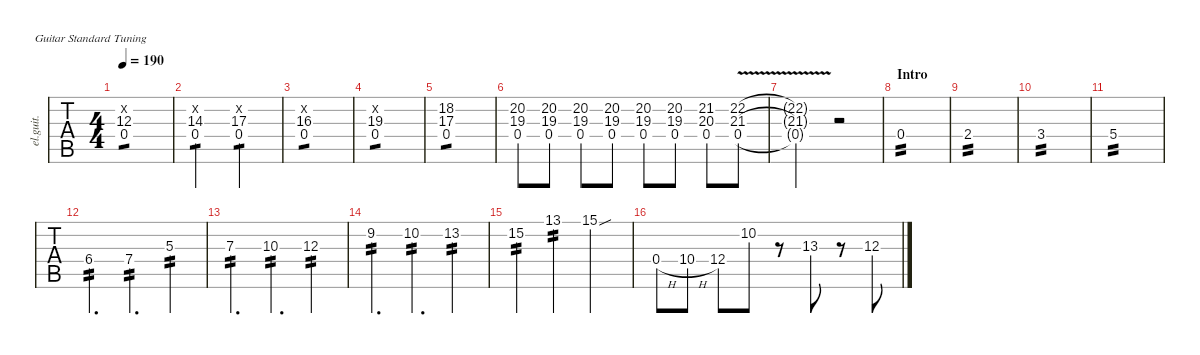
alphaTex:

\defaultSystemsLayout 4
\hideDynamics
\bracketExtendMode nobrackets
\track ("後藤ひとり" "el.guit.") {instrument electricguitarclean}
\staff {tabs}
\tuning (E4 B3 G3 D3 A2 E2)
\ts (4 4)
\tempo 190
\clef g2
\ks c
(12.3 0.4 0.2{x}).1{tp 1 dy mf beam Down} |
(14.3 0.4 0.2{x}).2{tp 1 beam Down} (17.3 0.4 0.2{x}).2{tp 1 beam Down} |
(16.3 0.4 0.2{x}).1{tp 1 beam Down} |
(19.3 0.4 0.2{x}).1{tp 1 beam Down} |
(18.2 17.3 0.4).1{tp 1 beam Down} |
(0.4 19.3 20.2).8{beam Down} (0.4 19.3 20.2).8{beam Down} (0.4 19.3 20.2).8{beam Down} (0.4 19.3 20.2).8{beam Down} (0.4 19.3 20.2).8{beam Down} (0.4 19.3 20.2).8{beam Down} (0.4 20.3{acc #} 21.2{acc #}).8{beam Down} (0.4{v} 21.3 22.2).8{beam Down} |
(22.2{t} 21.3{t} 0.4{t}).2{beam Down} r.2{beam Down} |
\section ("" "Intro")
0.4.1{tp 2 beam Up} |
2.4.1{tp 2 beam Up} |
3.4.1{tp 2 beam Up} |
5.4.1{tp 2 beam Up} |
6.4{acc #}.4{d tp 2 beam Up} 7.4.4{d tp 2 beam Up} 5.3.4{tp 2 beam Down} |
7.3.4{d tp 2 beam Down} 10.3.4{d tp 2 beam Down} 12.3.4{tp 2 beam Down} |
9.2{acc #}.4{d tp 2 beam Down} 10.2.4{d tp 2 beam Down} 13.2.4{tp 2 beam Down} |
15.2.4{tp 2 beam Down} 13.1.4{tp 2 beam Down} 15.1{sou}.2{beam Down} |
0.4{h}.8{beam Up} 10.4{h}.8{beam Up} 12.4.8{beam Down} 10.2.8{beam Down} r.8{beam Down} 13.3{acc #}.8{beam Down} r.8{beam Down} 12.3.8{beam Down}
